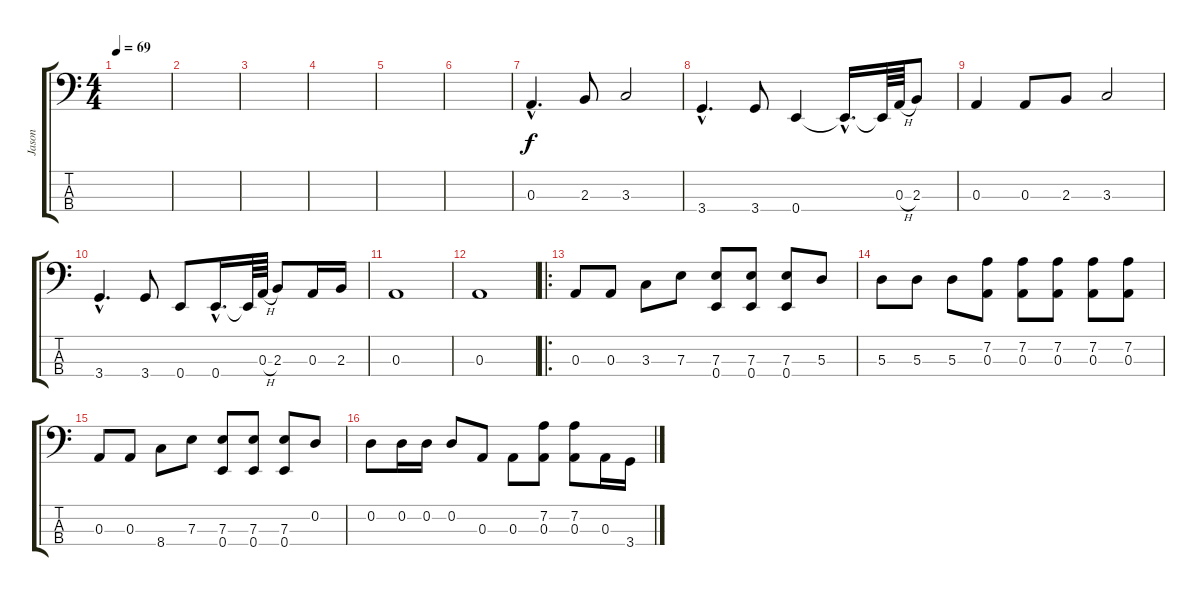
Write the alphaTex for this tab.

\track ("Jason" "Jason") {instrument electricbasspick}
\staff {score tabs}
\tuning (G2 D2 A1 E1) {hide}
\ts (4 4)
\tempo 69
\clef f4
\ks c
|
|
|
|
|
|
0.3{hac}.4{d} 2.3.8 3.3.2 |
3.4{hac}.4{d} 3.4.8 0.4.4 0.4{hac t}.16{d} 0.4{t}.64 0.3{h}.64 2.3.8 |
0.3.4 0.3.8 2.3.8 3.3.2 |
3.4{hac}.4{d} 3.4.8 0.4.8 0.4{hac}.16{d} 0.4{t}.64 0.3{h}.64 2.3.8 0.3.16 2.3.16 |
0.3.1 |
0.3.1 |
\ro
0.3.8 0.3.8 3.3.8 7.3.8 (7.3 0.4).8 (7.3 0.4).8 (7.3 0.4).8 5.3.8 |
5.3.8 5.3.8 5.3.8 (7.2 0.3).8 (7.2 0.3).8 (7.2 0.3).8 (7.2 0.3).8 (7.2 0.3).8 |
0.3.8 0.3.8 8.4.8 7.3.8 (7.3 0.4).8 (7.3 0.4).8 (7.3 0.4).8 0.2.8 |
0.2.8 0.2.16 0.2.16 0.2.8 0.3.8 0.3.8 (7.2 0.3).8 (7.2 0.3).8 0.3.16 3.4.16
